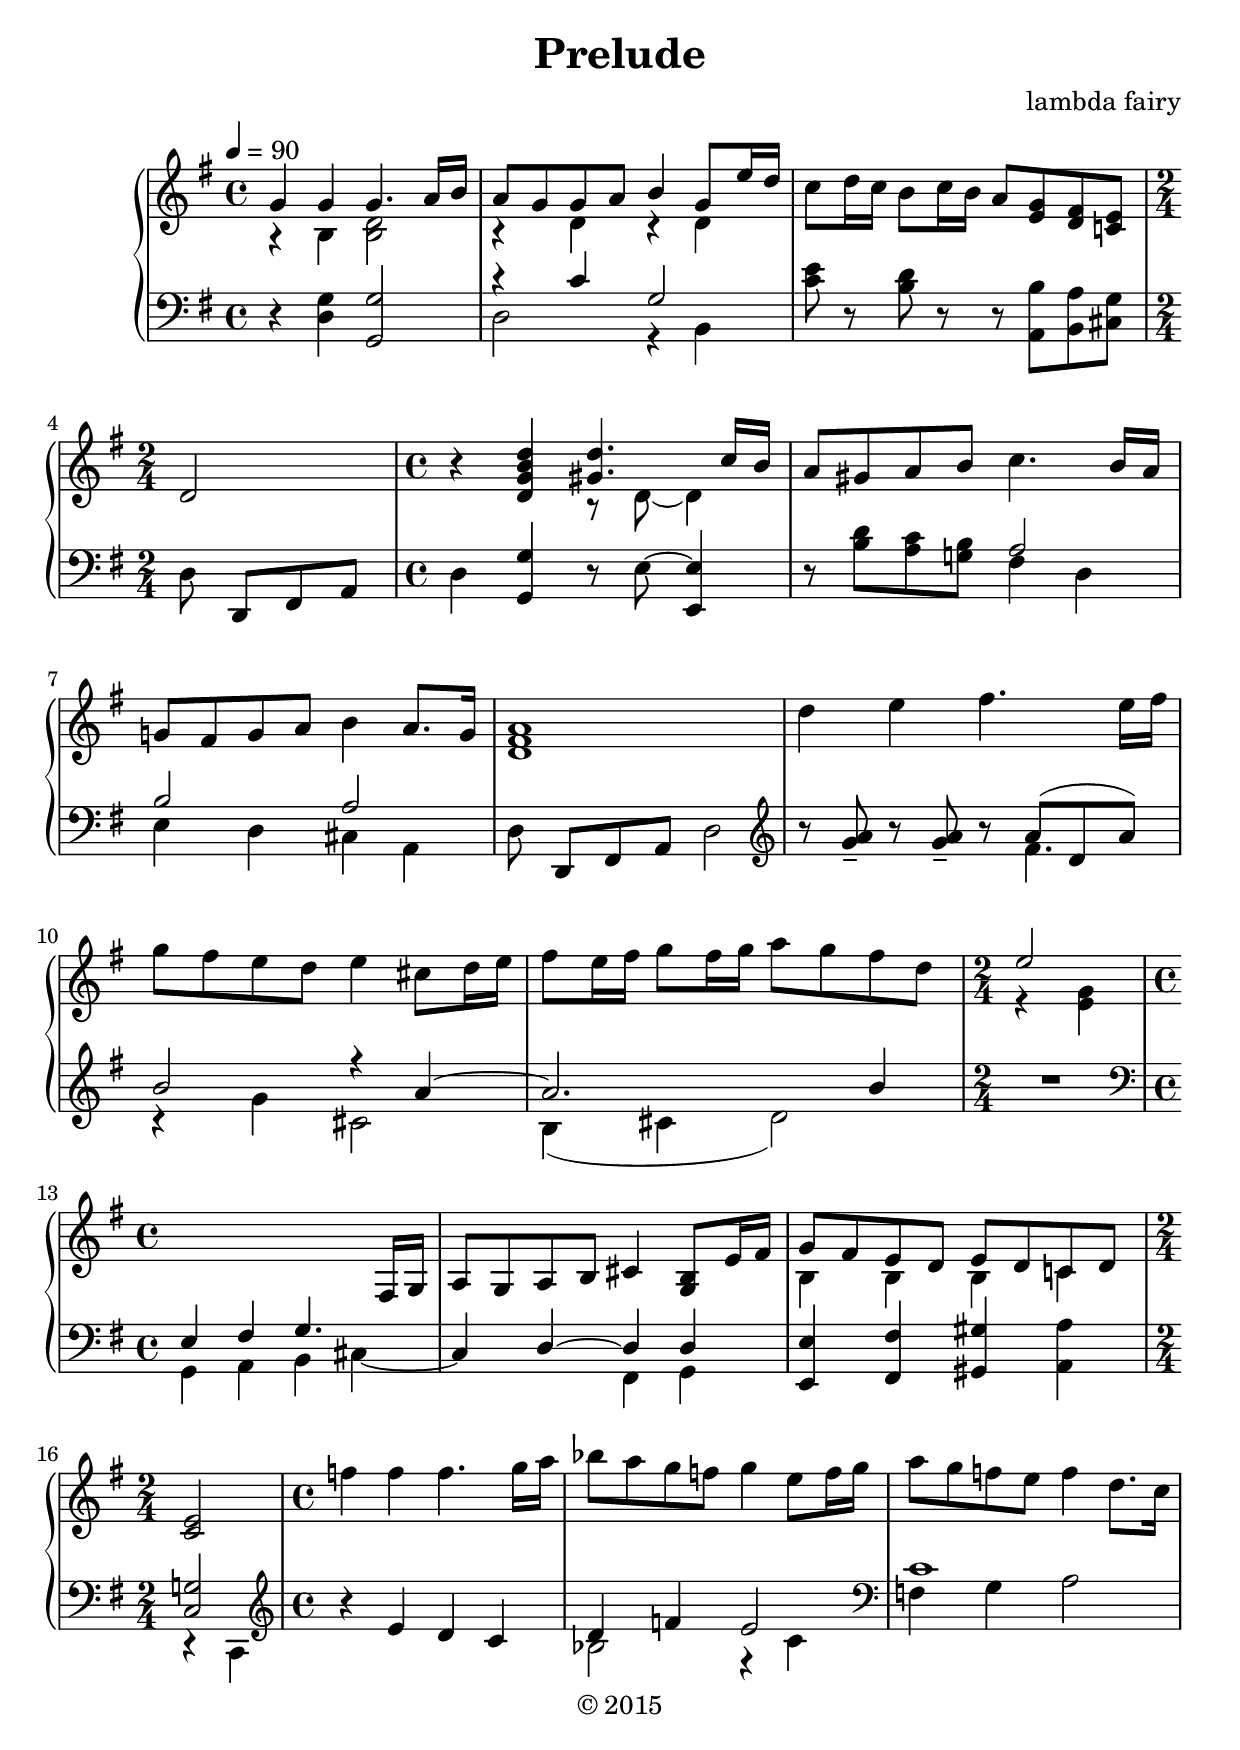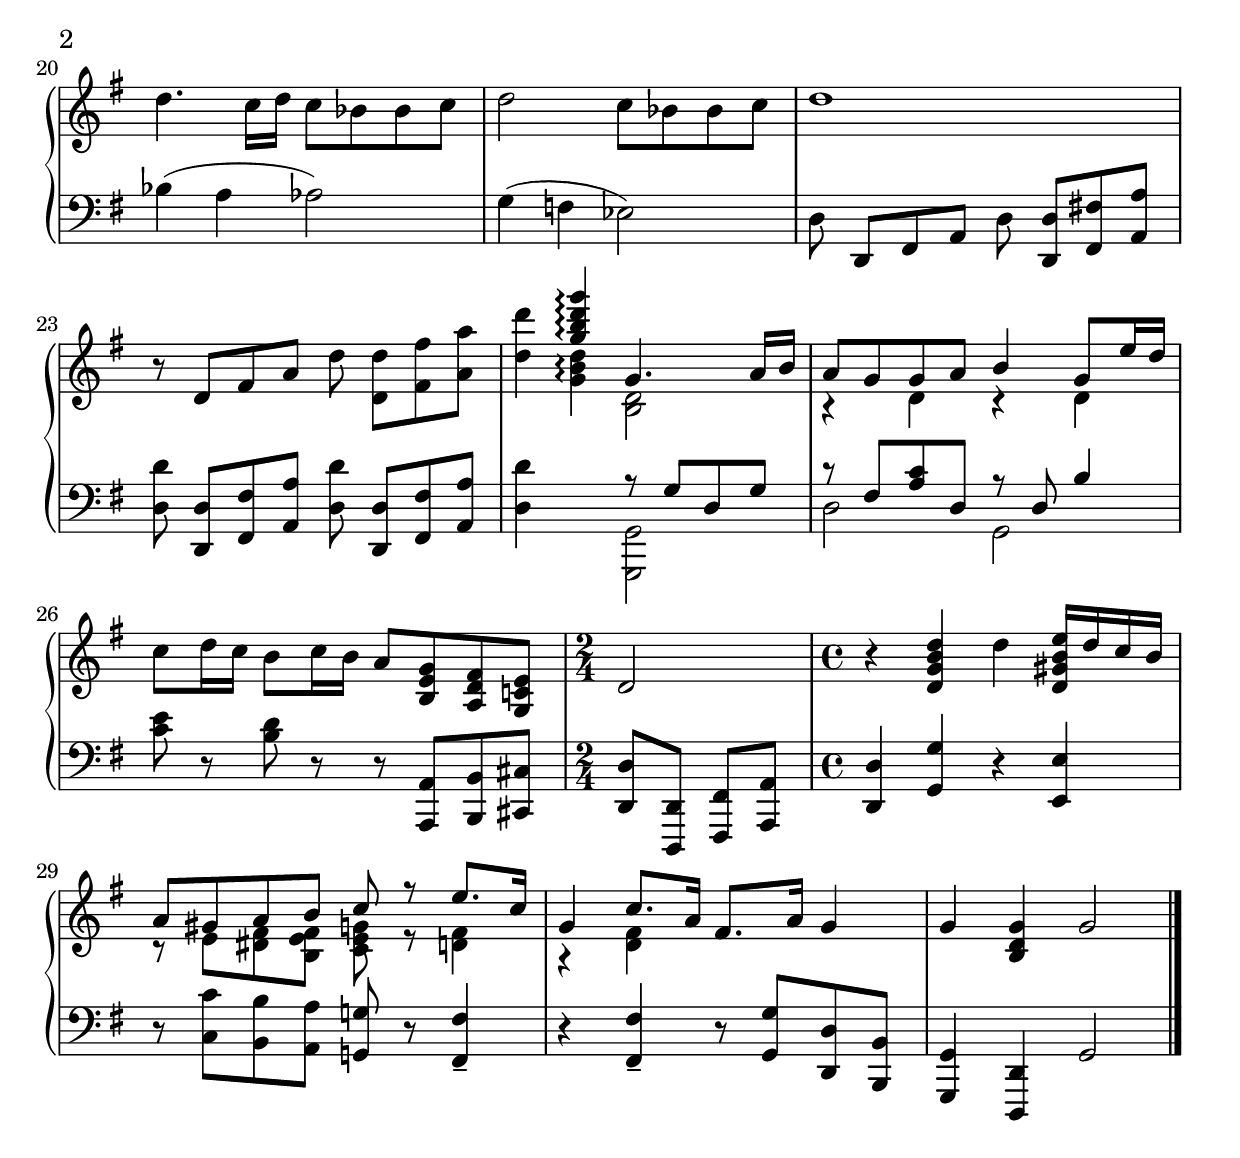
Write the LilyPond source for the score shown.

\version "2.18.2"

\include "articulate.ly"
\include "shared.ily"

#(set-global-staff-size 23)

\header {
    title = "Prelude"
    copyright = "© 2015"
    }

A = {
    \clef treble
    \key g \major
    \set Staff.midiInstrument = #"acoustic grand"
    \tempo 4 = 90

    \time 4/4

    \relative g' {
        << {
            | g4 g g4. a16 b
            | a8 g g a b4 g8 e'16 d
            }
        \\ {
            | r4 b, <b d>2
            | r4 d r d
            }>>
        | c'8 d16 c b8 c16 b a8 <e g> <d fs> <c! e>
        \time 2/4
        | d2
        \time 4/4
        | r4 <d g b d> << { <gs d'>4. c16 b } \\ { r8 d, ~ d4 } >>
        | a'8 gs a b c4. b16 a
        | g8 fs g a b4 a8. g16
        | <d fs a>1
        }

    \relative d'' {
        | d4 e fs4. e16 fs
        | g8 fs e d e4 cs8 d16 e
        | fs8 e16 fs g8 fs16 g a8 g fs d
        \time 2/4
        | << e2 \\ { r4 <e, g> } >>
        \time 4/4
        }

    \relative d {
        \change Staff = "B" \stemUp
        | e4 fs g4. \change Staff = "A" \stemNeutral fs16 g
        | a8 g a b cs4 <g b>8 e'16 fs
        | << { g8 fs e d e d c d } \\ { b4 b b c } >>
        \time 2/4
        | <c e>2
        \time 4/4
        }

    \relative f'' {
        | f4 f f4. g16 a
        | bf8 a g f g4 e8 f16 g
        | a8 g f e f4 d8. c16
        | d4. c16 d c8 bf bf c
        | d2 c8 bf bf c
        | d1
        | r8 d, fs a d <d, d'>[ <fs fs'> <a a'>]
        }

    \relative g' {
        | <d' d'>4 \stemUp <g b d g>\arpeggio \stemNeutral << { g,4. a16 b } \\ <b, d>2 >>
        | << { a'8 g g a b4 g8 e'16 d } \\ { r4 d, r d } >>
        | c'8 d16 c b8 c16 b a8 <b, e g> <a d fs> <g c! e>
        \time 2/4
        | d'2
        \time 4/4
        | r4 <d g b d> d' <d, gs b e>16 d' c b
        << {
            | a8 gs a b c r e8. c16
            | g4 c8. a16 fs8. a16 g4
            }
        \\ {
            | r8 e <ds fs> <b e fs> <c e g> r <d fs>4
            | r <d fs> s2
            } >>
        | g4 <b, d g> g'2
        }

    \bar "|."
    }

B = {
    \clef bass
    \key g \major
    \set Staff.midiInstrument = #"acoustic grand"

    \relative g {
        | r4 <d g> <g, g'>2
        << {
            | r4 c' g2
            }
        \\ {
            | d2 r4 b
            } >>
        | <c' e>8 r <b d> r r <a, b'> <b a'> <cs g'>
        | d d,[ fs a]
        | d4 <g, g'> r8 e' ~ <e, e'>4
        | r8 <b'' d> <a c> <g b> << a2 \\ { fs4 d } >>
        | << { b'2 a } \\ { e4 d cs a } >>
        | d8 d,[ fs a] d2
        }

    \clef treble
    \relative d' {
        | r8 <g a>-- r <g a>-- r << { a( d, a') } \\ fs4. >>
        << {
            | b2 r4 a ~
            | a2. b4
            }
        \\ {
            | r4 g cs,2
            | b4( cs d2)
            } >>
        | R2
        }

    \clef bass
    \relative d, {
        \stemDown
        | g4 a b cs ~
        \stemNeutral
        | cs << { d ~ d d } \\ { s fs, g } >>
        | <e e'> <fs fs'> <gs gs'> <a a'>
        | << <c g'>2 \\ { r4 c, } >>
        }

    \clef treble
    \relative f' {
        | r4 e d c
        | << { d f e2 } \\ { bf2 r4 c } >>
        \clef bass
        | << c1 \\ { f,4 g a2 } >>
        | bf4( a af2)
        | g4( f ef2)
        | d8 d,[ fs a] d <d, d'>[ <fs fs'> <a a'>]
        | <d d'> <d, d'>[ <fs fs'> <a a'>] <d d'> <d, d'>[ <fs fs'> <a a'>]
        | <d d'>4 \change Staff = "A" <g' b d>\arpeggio \change Staff = "B" << { r8 g, d g } \\ <g,, g'>2 >>
        | << { r8 fs'' <a c> d, r d b'4 } \\ { d,2 g, } >>
        | <c' e>8 r <b d> r r <a,, a'> <b b'> <cs cs'>
        | <d d'> <d, d'> <fs fs'> <a a'>
        | <d d'>4 <g g'> r <e e'>
        | r8 <c' c'> <b b'> <a a'> <g g'> r <fs fs'>4--
        | r <fs fs'>-- r8 <g g'> <d d'> <b b'>
        | <g g'>4 <d d'> g'2
        }
    }

stuff = <<
    \new PianoStaff <<
        #(set-accidental-style 'piano)
        \new Staff = "A" { \A }
        \new Staff = "B" { \B }
        >>
    >>

\score {
    \stuff
    \layout { }
    }

\score {
    \articulate \stuff
    \midi { }
    }
